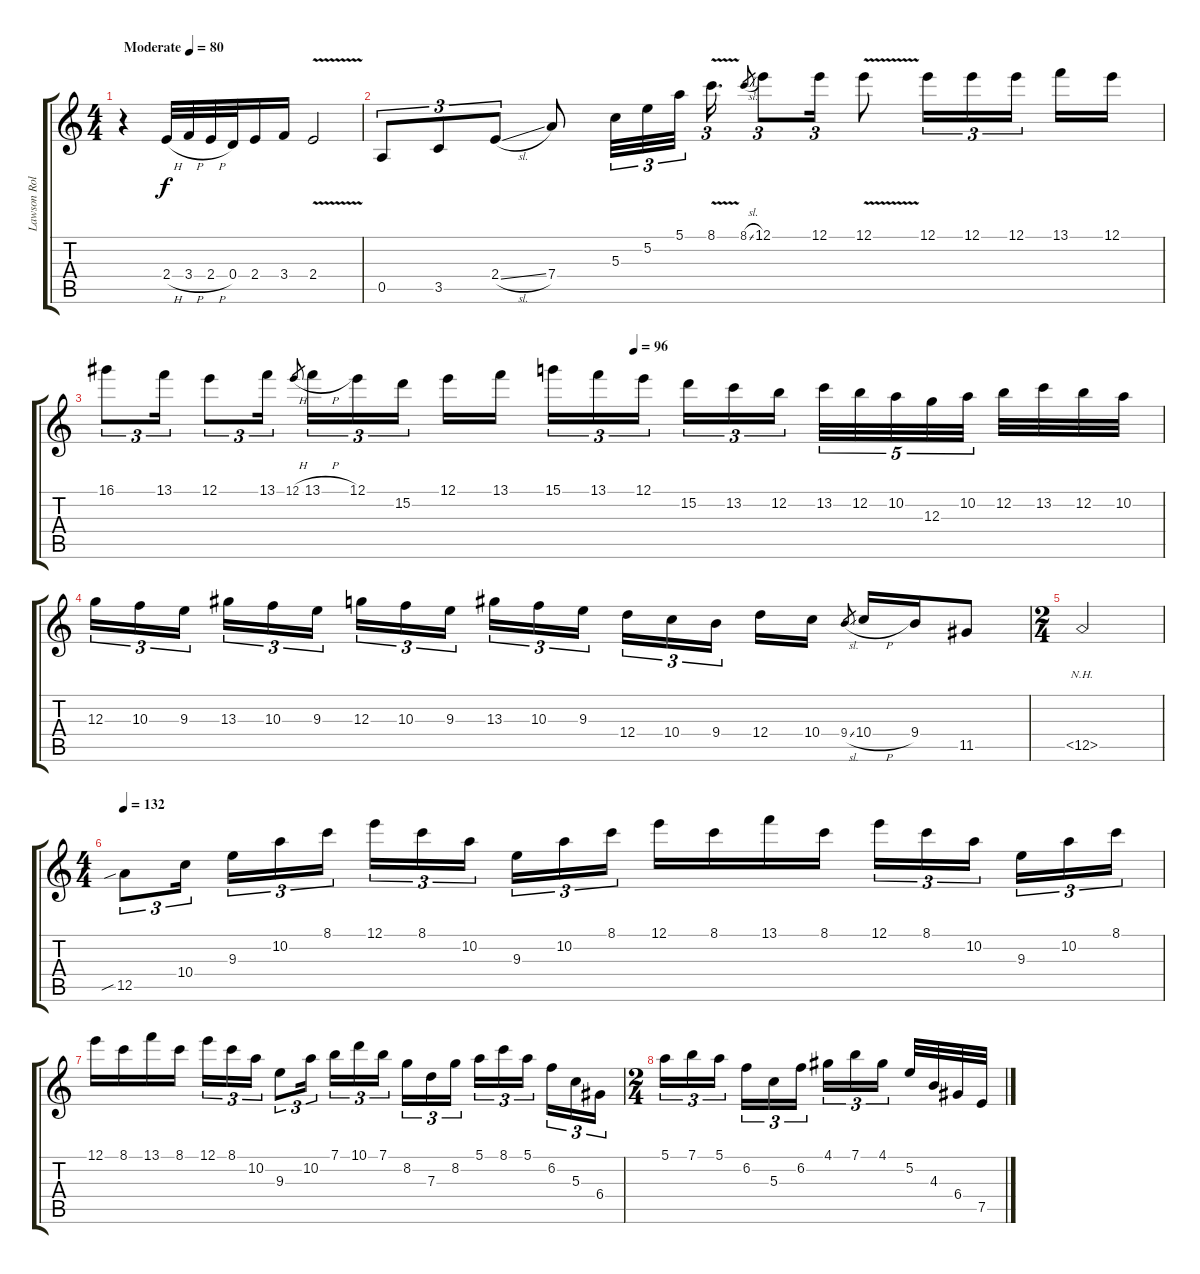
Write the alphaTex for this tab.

\track ("Lawson Rollins - Guitar" "Lawson Rol") {instrument acousticguitarnylon}
\staff {score tabs}
\tuning (E4 B3 G3 D3 A2 E2) {hide}
\ts (4 4)
\tempo (80 "Moderate")
\clef g2
\ks aminor
r.4{dy f instrument acousticguitarnylon} 2.4{h}.32 3.4{h}.32 2.4{h}.32 0.4.32 2.4.16 3.4.16 2.4{v}.2 |
0.5.8{tu (3 2)} 3.5.8{tu (3 2)} 2.4{sl}.8{tu (3 2)} 7.4.8 5.3.32{tu (3 2)} 5.2.32{tu (3 2)} 5.1.32{tu (3 2) beam splitsecondary} 8.1{v}.16{d tu (3 2)} 8.1{sl}.8{gr} 12.1.8{tu (3 2)} 12.1.16{tu (3 2)} 12.1{v}.8 12.1.16{tu (3 2)} 12.1.16{tu (3 2)} 12.1.16{tu (3 2) beam splitsecondary} 13.1.16 12.1.16 |
\tempo (96 0.5)
16.1.8{tu (3 2)} 13.1.16{tu (3 2)} 12.1.8{tu (3 2)} 13.1.16{tu (3 2)} 12.1{h}.8{gr} 13.1{h}.16{tu (3 2)} 12.1.16{tu (3 2)} 15.2.16{tu (3 2) beam splitsecondary} 12.1.16 13.1.16 15.1.16{tu (3 2)} 13.1.16{tu (3 2)} 12.1.16{tu (3 2) beam splitsecondary} 15.2.16{tu (3 2)} 13.2.16{tu (3 2)} 12.2.16{tu (3 2)} 13.2.32{tu (5 4)} 12.2.32{tu (5 4)} 10.2.32{tu (5 4)} 12.3.32{tu (5 4)} 10.2.32{tu (5 4) beam splitsecondary} 12.2.32 13.2.32 12.2.32 10.2.32 |
12.3.16{tu (3 2)} 10.3.16{tu (3 2)} 9.3.16{tu (3 2) beam splitsecondary} 13.3.16{tu (3 2)} 10.3.16{tu (3 2)} 9.3.16{tu (3 2)} 12.3.16{tu (3 2)} 10.3.16{tu (3 2)} 9.3.16{tu (3 2) beam splitsecondary} 13.3.16{tu (3 2)} 10.3.16{tu (3 2)} 9.3.16{tu (3 2)} 12.4.16{tu (3 2)} 10.4.16{tu (3 2)} 9.4.16{tu (3 2) beam splitsecondary} 12.4.16 10.4.16 9.4{sl}.8{gr} 10.4{h}.16 9.4.16 11.5.8 |
\ts (2 4)
0.5{nh}.2 |
\ts (4 4)
\tempo 132
12.5{sib}.8{tu (3 2)} 10.4.16{tu (3 2) beam splitsecondary} 9.3.16{tu (3 2)} 10.2.16{tu (3 2)} 8.1.16{tu (3 2)} 12.1.16{tu (3 2)} 8.1.16{tu (3 2)} 10.2.16{tu (3 2) beam splitsecondary} 9.3.16{tu (3 2)} 10.2.16{tu (3 2)} 8.1.16{tu (3 2)} 12.1.16 8.1.16 13.1.16 8.1.16 12.1.16{tu (3 2)} 8.1.16{tu (3 2)} 10.2.16{tu (3 2) beam splitsecondary} 9.3.16{tu (3 2)} 10.2.16{tu (3 2)} 8.1.16{tu (3 2)} |
12.1.16 8.1.16 13.1.16 8.1.16 12.1.16{tu (3 2)} 8.1.16{tu (3 2)} 10.2.16{tu (3 2)} 9.3.8{tu (3 2)} 10.2.16{tu (3 2)} 7.1.16{tu (3 2)} 10.1.16{tu (3 2)} 7.1.16{tu (3 2) beam splitsecondary} 8.2.16{tu (3 2)} 7.3.16{tu (3 2)} 8.2.16{tu (3 2)} 5.1.16{tu (3 2)} 8.1.16{tu (3 2)} 5.1.16{tu (3 2) beam splitsecondary} 6.2.16{tu (3 2)} 5.3.16{tu (3 2)} 6.4.16{tu (3 2)} |
\ts (2 4)
5.1.16{tu (3 2)} 7.1.16{tu (3 2)} 5.1.16{tu (3 2) beam splitsecondary} 6.2.16{tu (3 2)} 5.3.16{tu (3 2)} 6.2.16{tu (3 2)} 4.1.16{tu (3 2)} 7.1.16{tu (3 2)} 4.1.16{tu (3 2) beam splitsecondary} 5.2.32 4.3.32 6.4.32 7.5.32
